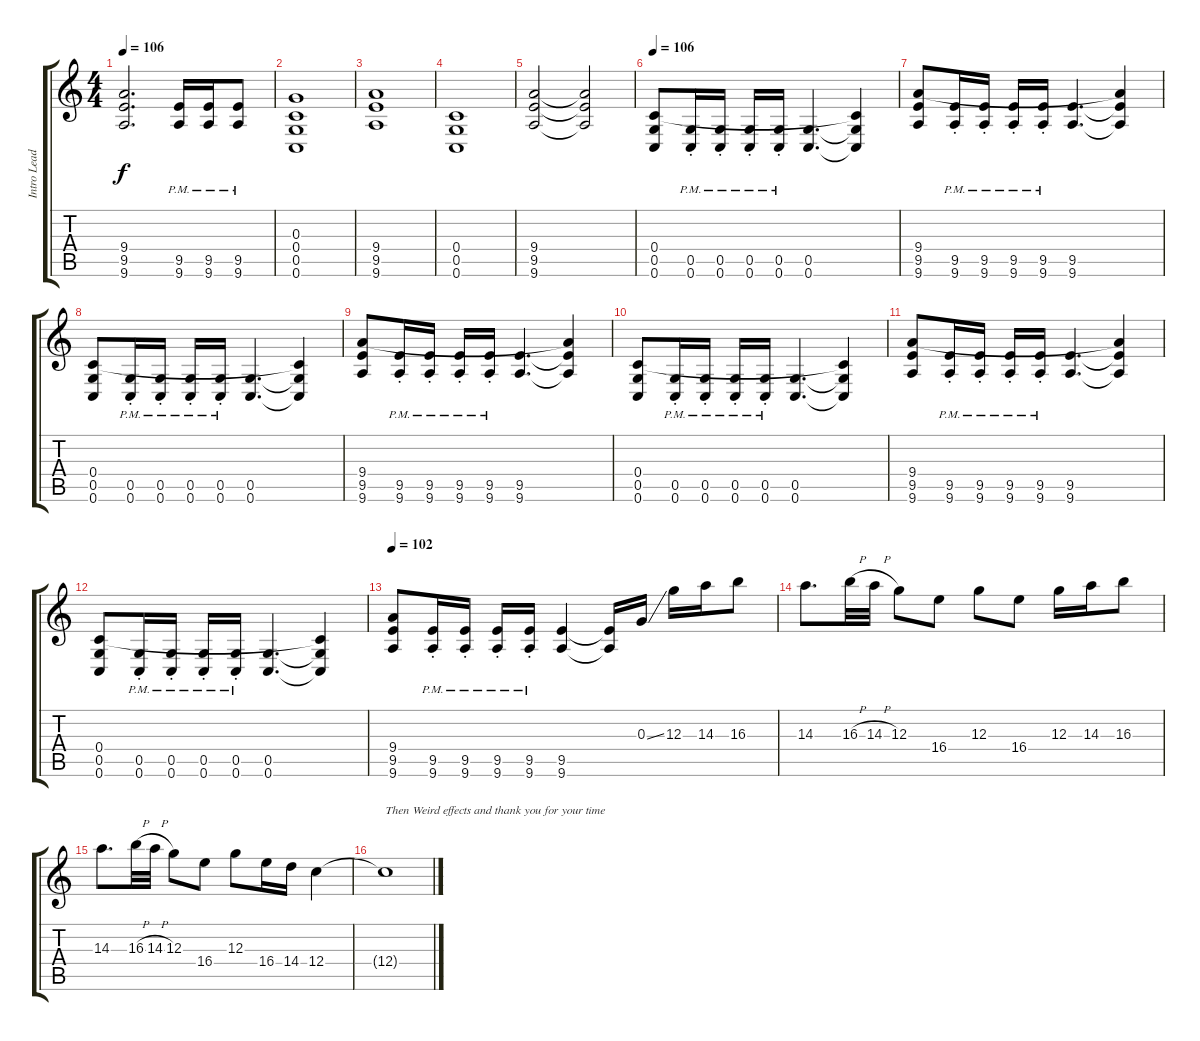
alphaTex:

\track ("Intro Lead" "Intro Lead") {instrument distortionguitar bank 1}
\staff {score tabs}
\tuning (E4 C4 G3 C3 G2 C2) {hide}
\ts (4 4)
\tempo 106
\clef g2
\ks c
(9.4 9.5 9.6).2{d dy f} (9.5{pm} 9.6{pm}).16 (9.5{pm} 9.6{pm}).16 (9.5{pm} 9.6{pm}).8 |
(0.3 0.4 0.5 0.6).1 |
(9.4 9.5 9.6).1 |
(0.4 0.5 0.6).1 |
(9.4 9.5 9.6).2 (9.4{t} 9.5{t} 9.6{t}).2 |
\tempo 106
(0.4 0.5 0.6).8 (0.5{pm st} 0.6{pm st}).16 (0.5{pm st} 0.6{pm st}).16 (0.5{pm st} 0.6{pm st}).16 (0.5{pm st} 0.6{pm st}).16 (0.5 0.6).4{d} (0.4{t} 0.5{t} 0.6{t}).4 |
(9.4 9.5 9.6).8 (9.5{pm st} 9.6{pm st}).16 (9.5{pm st} 9.6{pm st}).16 (9.5{pm st} 9.6{pm st}).16 (9.5{pm st} 9.6{pm st}).16 (9.5 9.6).4{d} (9.4{t} 9.5{t} 9.6{t}).4 |
(0.4 0.5 0.6).8 (0.5{pm st} 0.6{pm st}).16 (0.5{pm st} 0.6{pm st}).16 (0.5{pm st} 0.6{pm st}).16 (0.5{pm st} 0.6{pm st}).16 (0.5 0.6).4{d} (0.4{t} 0.5{t} 0.6{t}).4 |
(9.4 9.5 9.6).8 (9.5{pm st} 9.6{pm st}).16 (9.5{pm st} 9.6{pm st}).16 (9.5{pm st} 9.6{pm st}).16 (9.5{pm st} 9.6{pm st}).16 (9.5 9.6).4{d} (9.4{t} 9.5{t} 9.6{t}).4 |
(0.4 0.5 0.6).8 (0.5{pm st} 0.6{pm st}).16 (0.5{pm st} 0.6{pm st}).16 (0.5{pm st} 0.6{pm st}).16 (0.5{pm st} 0.6{pm st}).16 (0.5 0.6).4{d} (0.4{t} 0.5{t} 0.6{t}).4 |
(9.4 9.5 9.6).8 (9.5{pm st} 9.6{pm st}).16 (9.5{pm st} 9.6{pm st}).16 (9.5{pm st} 9.6{pm st}).16 (9.5{pm st} 9.6{pm st}).16 (9.5 9.6).4{d} (9.4{t} 9.5{t} 9.6{t}).4 |
(0.4 0.5 0.6).8 (0.5{pm st} 0.6{pm st}).16 (0.5{pm st} 0.6{pm st}).16 (0.5{pm st} 0.6{pm st}).16 (0.5{pm st} 0.6{pm st}).16 (0.5 0.6).4{d} (0.4{t} 0.5{t} 0.6{t}).4 |
\tempo 102
(9.4 9.5 9.6).8 (9.5{pm st} 9.6{pm st}).16 (9.5{pm st} 9.6{pm st}).16 (9.5{pm st} 9.6{pm st}).16 (9.5{pm st} 9.6{pm st}).16 (9.5 9.6).4 (9.5{t} 9.6{t}).16 0.3{ss}.16 12.3.16 14.3.16 16.3.8 |
14.3.8{d} 16.3{h}.32 14.3{h}.32 12.3.8 16.4.8 12.3.8 16.4.8 12.3.16 14.3.16 16.3.8 |
14.3.8{d} 16.3{h}.32 14.3{h}.32 12.3.8 16.4.8 12.3.8 16.4.16 14.4.16 12.4.4 |
12.4{t}.1{txt "Then Weird effects and thank you for your time"}
